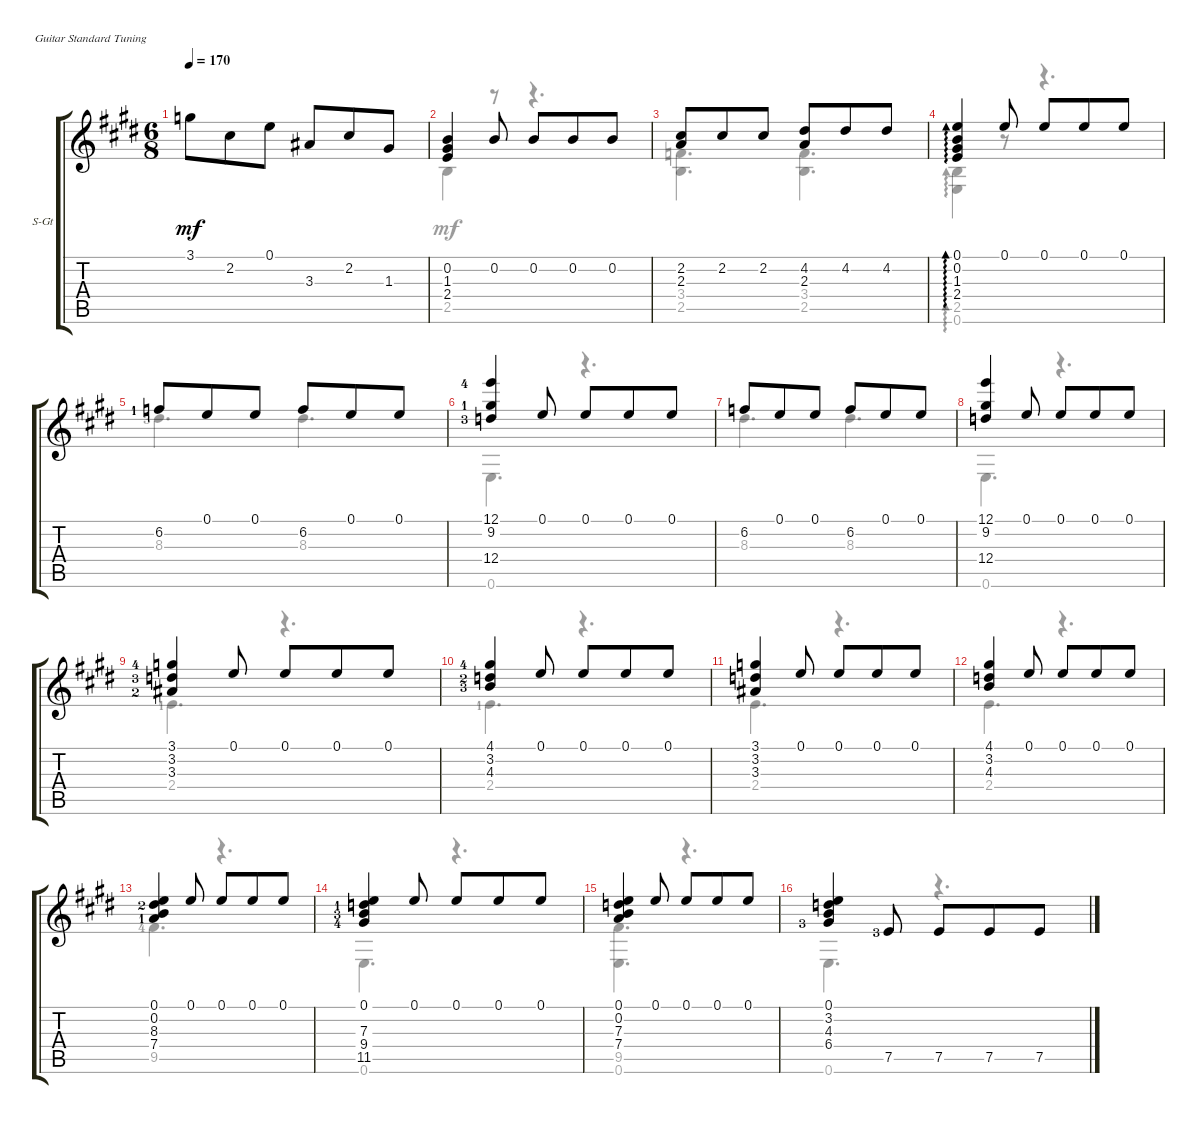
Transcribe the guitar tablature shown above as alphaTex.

\defaultSystemsLayout 4
\bracketExtendMode groupsimilarinstruments
\firstSystemTrackNameOrientation horizontal
\otherSystemsTrackNameOrientation horizontal
\track ("Steel Guitar" "S-Gt") {instrument acousticguitarsteel}
\staff {score tabs}
\tuning (E4 B3 G3 D3 A2 E2)
\voice
\ts (6 8)
\tempo 170
\clef g2
\ks e
3.1.8{dy mf} 2.2.8 0.1.8 3.3.8 2.2.8 1.3.8 |
(0.2 1.3 2.4).4 0.2.8 0.2.8 0.2.8 0.2.8 |
(2.2 2.3).8 2.2.8 2.2.8 (4.2 2.3).8 4.2.8 4.2.8 |
(0.1 0.2 1.3 2.4).4{ad 0} 0.1.8 0.1.8 0.1.8 0.1.8 |
6.2{lf 2}.8 0.1.8 0.1.8 6.2.8 0.1.8 0.1.8 |
(12.1{lf 5} 9.2{lf 2} 12.4{lf 4}).4 0.1.8 0.1.8 0.1.8 0.1.8 |
6.2.8 0.1.8 0.1.8 6.2.8 0.1.8 0.1.8 |
(12.1 9.2 12.4).4 0.1.8 0.1.8 0.1.8 0.1.8 |
(3.1{lf 5} 3.2{lf 4} 3.3{lf 3}).4 0.1.8 0.1.8 0.1.8 0.1.8 |
(4.1{lf 5} 3.2{lf 3} 4.3{lf 4}).4 0.1.8 0.1.8 0.1.8 0.1.8 |
(3.1 3.2 3.3).4 0.1.8 0.1.8 0.1.8 0.1.8 |
(4.1 3.2 4.3).4 0.1.8 0.1.8 0.1.8 0.1.8 |
(0.1 0.2 8.3{lf 3} 7.4{lf 2}).4 0.1.8 0.1.8 0.1.8 0.1.8 |
(11.5{lf 5} 7.3{lf 2} 0.1 9.4{lf 4}).4 0.1.8 0.1.8 0.1.8 0.1.8 |
(0.1 7.3 7.4 0.2).4 0.1.8 0.1.8 0.1.8 0.1.8 |
(0.1 4.3 6.4{lf 4} 3.2).4 7.5{lf 4}.8 7.5.8 7.5.8 7.5.8
\voice
\clef g2
\ottava regular
\simile none
\ks e
|
2.5.4 r.8 r.4{d} |
(3.4 2.5).4{d} (2.5 3.4).4{d} |
(0.6 2.5).4{ad 0} r.8 r.4{d} |
8.3{lf 4}.4{d} 8.3.4{d} |
0.6.4{d} r.4{d} |
8.3.4{d} 8.3.4{d} |
0.6.4{d} r.4{d} |
2.4{lf 2}.4{d} r.4{d} |
2.4{lf 2}.4{d} r.4{d} |
2.4.4{d} r.4{d} |
2.4.4{d} r.4{d} |
9.5{lf 5}.4{d} r.4{d} |
0.6.4{d} r.4{d} |
(0.6 9.5).4{d} r.4{d} |
0.6.4{d} r.4{d}
